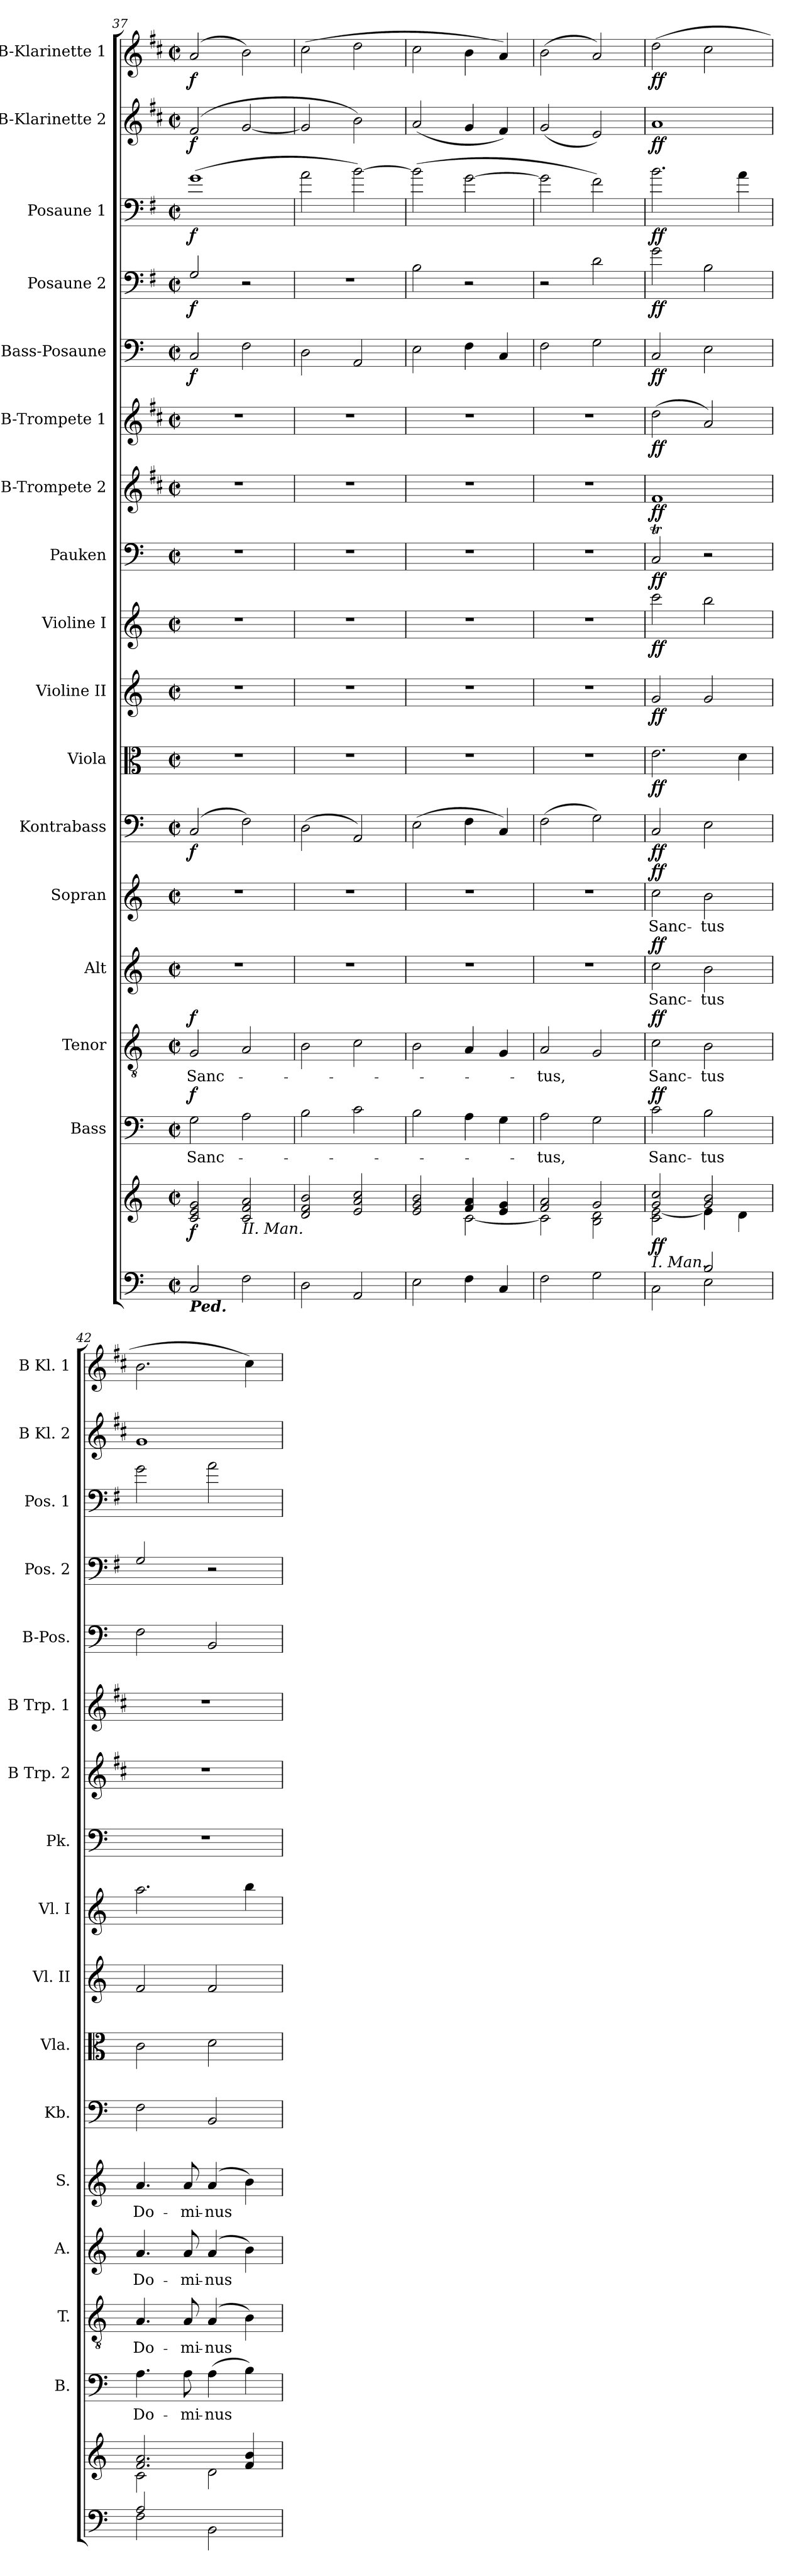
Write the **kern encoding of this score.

**kern	**kern	**dynam	**kern	**text	**dynam	**kern	**text	**dynam	**kern	**text	**dynam	**kern	**text	**dynam	**kern	**dynam	**kern	**dynam	**kern	**dynam	**kern	**dynam	**kern	**dynam	**kern	**dynam	**kern	**dynam	**kern	**dynam	**kern	**dynam	**kern	**dynam	**kern	**dynam	**kern	**dynam
*part17	*part17	*part17	*part16	*part16	*part16	*part15	*part15	*part15	*part14	*part14	*part14	*part13	*part13	*part13	*part12	*part12	*part11	*part11	*part10	*part10	*part9	*part9	*part8	*part8	*part7	*part7	*part6	*part6	*part5	*part5	*part4	*part4	*part3	*part3	*part2	*part2	*part1	*part1
*staff18	*staff17	*staff17/18	*staff16	*staff16	*staff16	*staff15	*staff15	*staff15	*staff14	*staff14	*staff14	*staff13	*staff13	*staff13	*staff12	*staff12	*staff11	*staff11	*staff10	*staff10	*staff9	*staff9	*staff8	*staff8	*staff7	*staff7	*staff6	*staff6	*staff5	*staff5	*staff4	*staff4	*staff3	*staff3	*staff2	*staff2	*staff1	*staff1
*	*	*	*I"Bass	*	*	*I"Tenor	*	*	*I"Alt	*	*	*I"Sopran	*	*	*I"Kontrabass	*	*I"Viola	*	*I"Violine II	*	*I"Violine I	*	*I"Pauken	*	*I"B-Trompete 2	*	*I"B-Trompete 1	*	*I"Bass-Posaune	*	*I"Posaune 2	*	*I"Posaune 1	*	*I"B-Klarinette 2	*	*I"B-Klarinette 1	*
*	*	*	*I'B.	*	*	*I'T.	*	*	*I'A.	*	*	*I'S.	*	*	*I'Kb.	*	*I'Vla.	*	*I'Vl. II	*	*I'Vl. I	*	*I'Pk.	*	*I'B Trp. 2	*	*I'B Trp. 1	*	*I'B-Pos.	*	*I'Pos. 2	*	*I'Pos. 1	*	*I'B Kl. 2	*	*I'B Kl. 1	*
*clefF4	*clefG2	*	*clefF4	*	*	*clefGv2	*	*	*clefG2	*	*	*clefG2	*	*	*clefF4	*	*clefC3	*	*clefG2	*	*clefG2	*	*clefF4	*	*clefG2	*	*clefG2	*	*clefF4	*	*clefF4	*	*clefF4	*	*clefG2	*	*clefG2	*
*	*	*	*	*	*	*	*	*	*	*	*	*	*	*	*ITrd7c12	*	*	*	*	*	*	*	*	*	*ITrd1c2	*	*ITrd1c2	*	*	*	*ITrd4c7	*	*ITrd4c7	*	*ITrd1c2	*	*ITrd1c2	*
*k[]	*k[]	*	*k[]	*	*	*k[]	*	*	*k[]	*	*	*k[]	*	*	*k[]	*	*k[]	*	*k[]	*	*k[]	*	*k[]	*	*k[]	*	*k[]	*	*k[]	*	*k[]	*	*k[]	*	*k[]	*	*k[]	*
*C:	*C:	*	*C:	*	*	*C:	*	*	*C:	*	*	*C:	*	*	*C:	*	*C:	*	*C:	*	*C:	*	*C:	*	*C:	*	*C:	*	*C:	*	*C:	*	*C:	*	*C:	*	*C:	*
*M2/2	*M2/2	*	*M2/2	*	*	*M2/2	*	*	*M2/2	*	*	*M2/2	*	*	*M2/2	*	*M2/2	*	*M2/2	*	*M2/2	*	*M2/2	*	*M2/2	*	*M2/2	*	*M2/2	*	*M2/2	*	*M2/2	*	*M2/2	*	*M2/2	*
*met(c|)	*met(c|)	*	*met(c|)	*	*	*met(c|)	*	*	*met(c|)	*	*	*met(c|)	*	*	*met(c|)	*	*met(c|)	*	*met(c|)	*	*met(c|)	*	*met(c|)	*	*met(c|)	*	*met(c|)	*	*met(c|)	*	*met(c|)	*	*met(c|)	*	*met(c|)	*	*met(c|)	*
=37	=37	=37	=37	=37	=37	=37	=37	=37	=37	=37	=37	=37	=37	=37	=37	=37	=37	=37	=37	=37	=37	=37	=37	=37	=37	=37	=37	=37	=37	=37	=37	=37	=37	=37	=37	=37	=37	=37
!LO:TX:b:Bi:t=Ped.	!	!	!	!	!	!	!	!	!	!	!	!	!	!	!	!	!	!	!	!	!	!	!	!	!	!	!	!	!	!	!	!	!	!	!	!	!	!
!	!	!LO:DY:b	!	!LO:LY:b	!LO:DY:a	!	!LO:LY:b	!LO:DY:a	!	!	!	!	!	!	!	!LO:DY:b	!	!	!	!	!	!	!	!	!	!	!	!	!	!LO:DY:b	!	!LO:DY:b	!	!LO:DY:b	!	!LO:DY:b	!	!LO:DY:b
2C/	2c/ 2e/ 2g/	f	2G\	Sanc-	f	2G/	Sanc-	f	1r	.	.	1r	.	.	(2CC/	f	1r	.	1r	.	1r	.	1r	.	1r	.	1r	.	2C/	f	2C/	f	(>1c	f	(2e/	f	(2g/	f
!	!LO:TX:b:i:t=II. Man.	!	!	!	!	!	!	!	!	!	!	!	!	!	!	!	!	!	!	!	!	!	!	!	!	!	!	!	!	!	!	!	!	!	!	!	!	!
2F\	2c/ 2f/ 2a/	.	2A\	.	.	2A/	.	.	.	.	.	.	.	.	2FF\)	.	.	.	.	.	.	.	.	.	.	.	.	.	2F\	.	2r	.	.	.	[2f/	.	2a\)	.
=38	=38	=38	=38	=38	=38	=38	=38	=38	=38	=38	=38	=38	=38	=38	=38	=38	=38	=38	=38	=38	=38	=38	=38	=38	=38	=38	=38	=38	=38	=38	=38	=38	=38	=38	=38	=38	=38	=38
2D\	2d/ 2f/ 2b/	.	2B\	.	.	2B\	.	.	1r	.	.	1r	.	.	(>2DD\	.	1r	.	1r	.	1r	.	1r	.	1r	.	1r	.	2D\	.	1r	.	2d\	.	2f/]	.	(>2b\	.
2AA/	2e/ 2a/ 2cc/	.	2c\	.	.	2c\	.	.	.	.	.	.	.	.	2AAA/)	.	.	.	.	.	.	.	.	.	.	.	.	.	2AA/	.	.	.	[2e\)	.	2a\)	.	2cc\	.
=39	=39	=39	=39	=39	=39	=39	=39	=39	=39	=39	=39	=39	=39	=39	=39	=39	=39	=39	=39	=39	=39	=39	=39	=39	=39	=39	=39	=39	=39	=39	=39	=39	=39	=39	=39	=39	=39	=39
*	*^	*	*	*	*	*	*	*	*	*	*	*	*	*	*	*	*	*	*	*	*	*	*	*	*	*	*	*	*	*	*	*	*	*	*	*	*	*
2E\	2e/ 2g/ 2b/	2ryy	.	2B\	.	.	2B\	.	.	1r	.	.	1r	.	.	(>2EE\	.	1r	.	1r	.	1r	.	1r	.	1r	.	1r	.	2E\	.	2E\	.	(>2e\]	.	(<2g/	.	2b\	.
4F\	4f/ 4a/	[<2c\	.	4A\	.	.	4A/	.	.	.	.	.	.	.	.	4FF\	.	.	.	.	.	.	.	.	.	.	.	.	.	4F\	.	2r	.	[2c\	.	4f/	.	4a\	.
4C/	4e/ 4g/	.	.	4G\	.	.	4G/	.	.	.	.	.	.	.	.	4CC/)	.	.	.	.	.	.	.	.	.	.	.	.	.	4C/	.	.	.	.	.	4e/)	.	4g/)	.
=40	=40	=40	=40	=40	=40	=40	=40	=40	=40	=40	=40	=40	=40	=40	=40	=40	=40	=40	=40	=40	=40	=40	=40	=40	=40	=40	=40	=40	=40	=40	=40	=40	=40	=40	=40	=40	=40	=40	=40
!	!	!	!	!	!LO:LY:b	!	!	!LO:LY:b	!	!	!	!	!	!	!	!	!	!	!	!	!	!	!	!	!	!	!	!	!	!	!	!	!	!	!	!	!	!	!
2F\	2f/ 2a/	2c\]	.	2A\	-tus,	.	2A/	-tus,	.	1r	.	.	1r	.	.	(>2FF\	.	1r	.	1r	.	1r	.	1r	.	1r	.	1r	.	2F\	.	2r	.	2c\]	.	(<2f/	.	(>2a\	.
2G\	2g/	2B\ 2d\	.	2G\	.	.	2G/	.	.	.	.	.	.	.	.	2GG\)	.	.	.	.	.	.	.	.	.	.	.	.	.	2G\	.	2G\	.	2B\)	.	2d/)	.	2g/)	.
=41	=41	=41	=41	=41	=41	=41	=41	=41	=41	=41	=41	=41	=41	=41	=41	=41	=41	=41	=41	=41	=41	=41	=41	=41	=41	=41	=41	=41	=41	=41	=41	=41	=41	=41	=41	=41	=41	=41	=41
*^	*	*	*	*	*	*	*	*	*	*	*	*	*	*	*	*	*	*	*	*	*	*	*	*	*	*	*	*	*	*	*	*	*	*	*	*	*	*	*
!	!	!LO:TX:b:i:t=I. Man.	!	!	!	!	!	!	!	!	!	!	!	!	!	!	!	!	!	!	!	!	!	!	!	!	!	!	!	!	!	!	!	!	!	!	!	!	!	!
!	!	!	!	!LO:DY:b	!	!LO:LY:b	!LO:DY:a	!	!LO:LY:b	!LO:DY:a	!	!LO:LY:b	!LO:DY:a	!	!LO:LY:b	!LO:DY:a	!	!LO:DY:b	!	!LO:DY:b	!	!LO:DY:b	!	!LO:DY:b	!	!LO:DY:b	!	!LO:DY:b	!	!LO:DY:b	!	!LO:DY:b	!	!LO:DY:b	!	!LO:DY:b	!	!LO:DY:b	!	!LO:DY:b
2ryy	2C\	2g/ 2cc/	2c\ [<2e\	ff	2c\	Sanc-	ff	2c\	Sanc-	ff	2cc\	Sanc-	ff	2cc\	Sanc-	ff	2CC/	ff	2.e\	ff	2g/	ff	2ccc\	ff	2CT/	ff	1e	ff	(>2cc\	ff	2C/	ff	2c\	ff	2.e\	ff	1g	ff	(>2cc\	ff
!	!	!	!	!	!	!LO:LY:b	!	!	!LO:LY:b	!	!	!LO:LY:b	!	!	!LO:LY:b	!	!	!	!	!	!	!	!	!	!	!	!	!	!	!	!	!	!	!	!	!	!	!	!	!
2B/	2E\	2g/ 2b/	4e\]	.	2B\	-tus	.	2B\	-tus	.	2b\	-tus	.	2b\	-tus	.	2EE\	.	.	.	2g/	.	2bb\	.	2r	.	.	.	2g/)	.	2E\	.	2E\	.	.	.	.	.	2b\	.
.	.	.	4d\	.	.	.	.	.	.	.	.	.	.	.	.	.	.	.	4d\	.	.	.	.	.	.	.	.	.	.	.	.	.	.	.	4d\	.	.	.	.	.
=42	=42	=42	=42	=42	=42	=42	=42	=42	=42	=42	=42	=42	=42	=42	=42	=42	=42	=42	=42	=42	=42	=42	=42	=42	=42	=42	=42	=42	=42	=42	=42	=42	=42	=42	=42	=42	=42	=42	=42	=42
!	!	!	!	!	!	!LO:LY:b	!	!	!LO:LY:b	!	!	!LO:LY:b	!	!	!LO:LY:b	!	!	!	!	!	!	!	!	!	!	!	!	!	!	!	!	!	!	!	!	!	!	!	!	!
2A/	2F\	2.f/ 2.a/	2c\	.	4.A\	Do-	.	4.A/	Do-	.	4.a/	Do-	.	4.a/	Do-	.	2FF\	.	2c\	.	2f/	.	2.aa\	.	1r	.	1r	.	1r	.	2F\	.	2C/	.	2c\	.	1f	.	2.a\	.
!	!	!	!	!	!	!LO:LY:b	!	!	!LO:LY:b	!	!	!LO:LY:b	!	!	!LO:LY:b	!	!	!	!	!	!	!	!	!	!	!	!	!	!	!	!	!	!	!	!	!	!	!	!	!
.	.	.	.	.	8A\	-mi-	.	8A/	-mi-	.	8a/	-mi-	.	8a/	-mi-	.	.	.	.	.	.	.	.	.	.	.	.	.	.	.	.	.	.	.	.	.	.	.	.	.
!	!	!	!	!	!	!LO:LY:b	!	!	!LO:LY:b	!	!	!LO:LY:b	!	!	!LO:LY:b	!	!	!	!	!	!	!	!	!	!	!	!	!	!	!	!	!	!	!	!	!	!	!	!	!
2ryy	2BB\	.	2d\	.	(>4A\	-nus	.	(4A/	-nus	.	(4a/	-nus	.	(4a/	-nus	.	2BBB/	.	2d\	.	2f/	.	.	.	.	.	.	.	.	.	2BB/	.	2r	.	2d\	.	.	.	.	.
.	.	4f/ 4b/	.	.	4B\)	.	.	4B\)	.	.	4b\)	.	.	4b\)	.	.	.	.	.	.	.	.	4bb\	.	.	.	.	.	.	.	.	.	.	.	.	.	.	.	4b\)	.
*v	*v	*	*	*	*	*	*	*	*	*	*	*	*	*	*	*	*	*	*	*	*	*	*	*	*	*	*	*	*	*	*	*	*	*	*	*	*	*	*	*
*	*v	*v	*	*	*	*	*	*	*	*	*	*	*	*	*	*	*	*	*	*	*	*	*	*	*	*	*	*	*	*	*	*	*	*	*	*	*	*	*
=	=	=	=	=	=	=	=	=	=	=	=	=	=	=	=	=	=	=	=	=	=	=	=	=	=	=	=	=	=	=	=	=	=	=	=	=	=	=
*-	*-	*-	*-	*-	*-	*-	*-	*-	*-	*-	*-	*-	*-	*-	*-	*-	*-	*-	*-	*-	*-	*-	*-	*-	*-	*-	*-	*-	*-	*-	*-	*-	*-	*-	*-	*-	*-	*-
